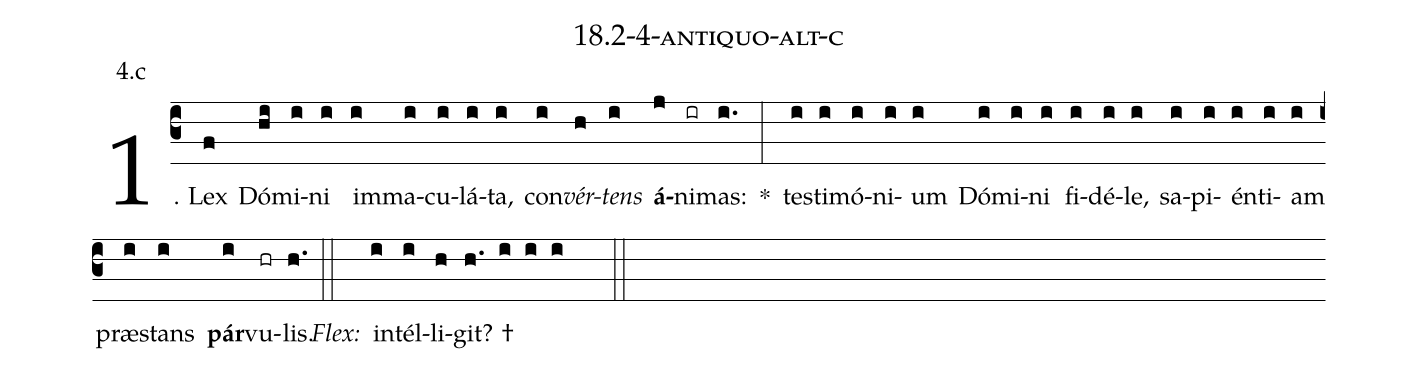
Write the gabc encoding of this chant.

name: 18.2-4-antiquo-alt-c;
annotation: 4.c;
%%
(c3)1. Lex(f) Dó(hi)mi(i)ni(i) im(i)ma(i)cu(i)lá(i)ta,(i) con(i)<i>vér</i>(h)<i>tens</i>(i) <b>á</b>(j)ni(ir)mas:(i.) *(:) tes(i)ti(i)mó(i)ni(i)um(i) Dó(i)mi(i)ni(i) fi(i)dé(i)le,(i) sa(i)pi(i)én(i)ti(i)am(i) præ(i)stans(i) <b>pár</b>(i)vu(hr)lis.(h.) (::)
<i>Flex:</i>()  in(i)tél(i)li(h)git? †(h. i i i  ::)

%E(i) u(i) o(i) u(i) a(i) e.(h.) (::)
